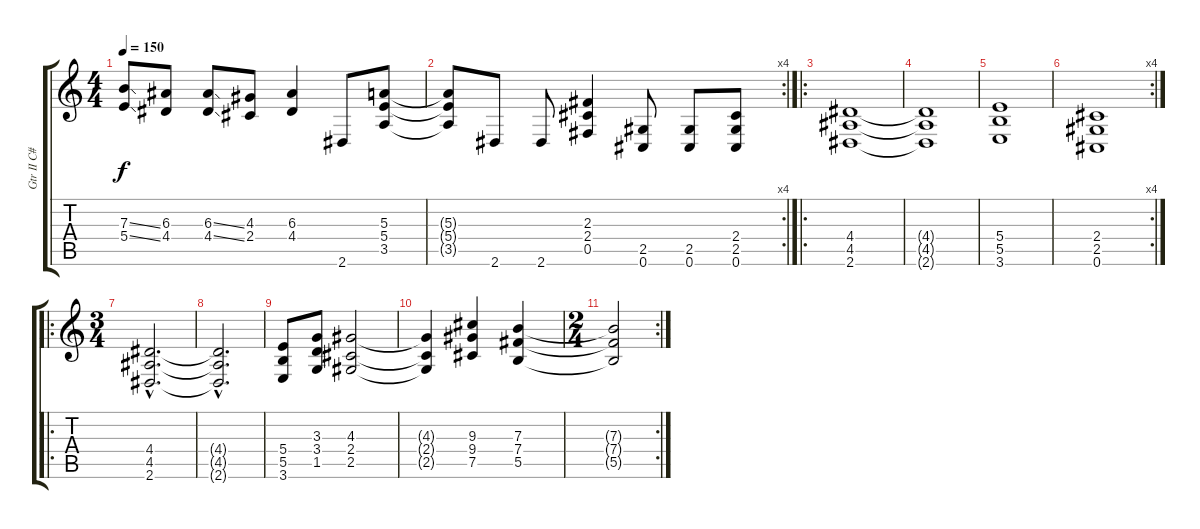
\track ("Gtr II C#" "Gtr II C#") {instrument distortionguitar}
\staff {score tabs}
\tuning (Db4 Ab3 E3 B2 Gb2 Db2) {hide}
\ts (4 4)
\tempo 150
\clef g2
\ks c
(7.3{ss} 5.4{ss}).8{dy f} (6.3 4.4).8 (6.3{ss} 4.4{ss}).8 (4.3 2.4).8 (6.3 4.4).4 2.6.8 (5.3 5.4 3.5).8 |
\rc 4
(5.3{t} 5.4{t} 3.5{t}).8 2.6.8 2.6.8 (2.3 2.4 0.5).4 (2.5 0.6).8 (2.5 0.6).8 (2.4 2.5 0.6).8 |
\ro
(4.4 4.5 2.6).1{balance 7} |
(4.4{t} 4.5{t} 2.6{t}).1 |
(5.4 5.5 3.6).1 |
\rc 4
(2.4 2.5 0.6).1 |
\ro
\ts (3 4)
(4.4{hac} 4.5{hac} 2.6{hac}).2{d balance 6} |
(4.4{hac t} 4.5{hac t} 2.6{hac t}).2{d} |
(5.4 5.5 3.6).8 (3.3 3.4 1.5).8 (4.3 2.4 2.5).2 |
(4.3{t} 2.4{t} 2.5{t}).4 (9.3 9.4 7.5).4 (7.3 7.4 5.5).4 |
\rc 2
\ts (2 4)
(7.3{t} 7.4{t} 5.5{t}).2
